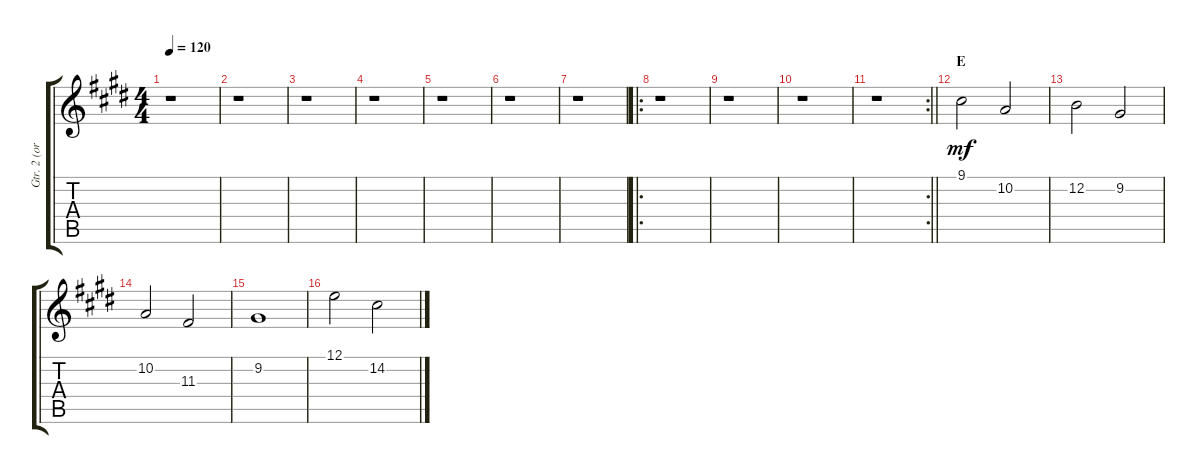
\track ("Gtr. 2 (organ)" "Gtr. 2 (or") {instrument churchorgan}
\staff {score tabs}
\tuning (E4 B3 G3 D3 A2 E2) {hide}
\ts (4 4)
\tempo 120
\clef g2
\ks e
r.1{dy f} |
r.1 |
r.1 |
r.1 |
r.1 |
r.1 |
r.1 |
\ro
r.1 |
r.1 |
r.1 |
\rc 2
\barLineRight lightlight
r.1 |
\section ("" "E")
9.1.2{dy mf} 10.2.2 |
12.2.2 9.2.2 |
10.2.2 11.3.2 |
9.2.1 |
12.1.2 14.2.2
